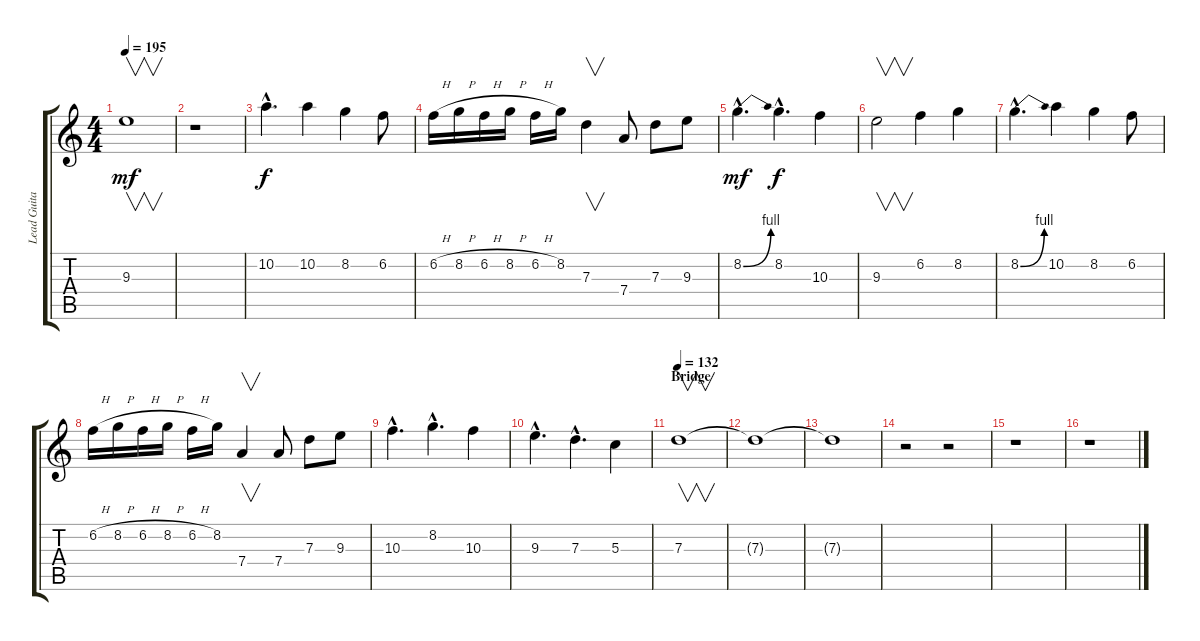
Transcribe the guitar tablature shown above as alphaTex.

\track ("Lead Guitar (Li)" "Lead Guita") {instrument distortionguitar}
\staff {score tabs}
\tuning (E4 B3 G3 D3 A2 E2) {hide}
\ts (4 4)
\tempo 195
\clef g2
\ks c
9.3.1{v dy mf} |
r.1 |
10.2{hac}.4{d dy f volume 15} 10.2.4 8.2.4 6.2.8 |
6.2{h}.16 8.2{h}.16 6.2{h}.16 8.2{h}.16 6.2{h}.16 8.2.16 7.3.4{v} 7.4.8 7.3.8 9.3.8 |
8.2{be (bend 0 0 60 4) hac}.4{d dy mf} 8.2{hac}.4{d dy f} 10.3.4 |
9.3.2{v} 6.2.4 8.2.4 |
8.2{be (bend 0 0 60 4) hac}.4{d} 10.2.4 8.2.4 6.2.8 |
6.2{h}.16 8.2{h}.16 6.2{h}.16 8.2{h}.16 6.2{h}.16 8.2.16 7.4.4{v} 7.4.8 7.3.8 9.3.8 |
10.3{hac}.4{d} 8.2{hac}.4{d} 10.3.4 |
9.3{hac}.4{d} 7.3{hac}.4{d} 5.3.4 |
\section ("" "Bridge")
\tempo 132
7.3.1{v} |
7.3{t}.1{volume 12} |
7.3{t}.1{volume 0} |
r.2 r.2{volume 15} |
r.1 |
r.1
